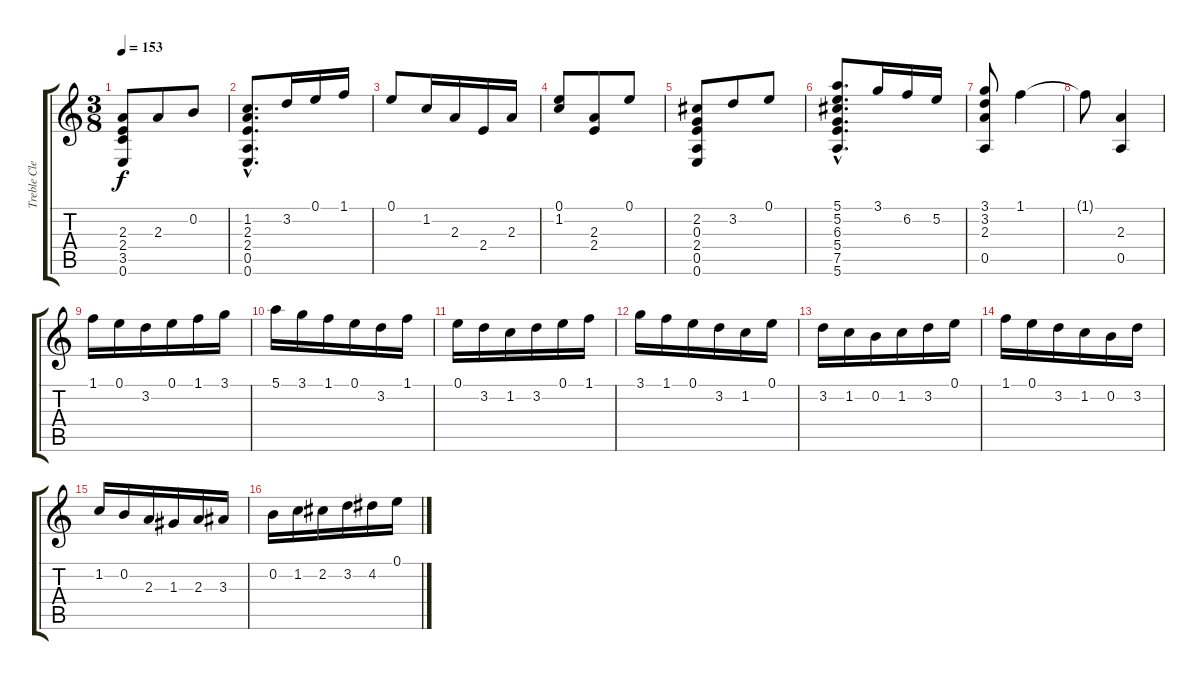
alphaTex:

\track ("Treble Clef       " "Treble Cle") {instrument acousticguitarnylon}
\staff {score tabs}
\tuning (E4 B3 G3 D3 A2 E2) {hide}
\ts (3 8)
\tempo 153
\clef g2
\ks c
(2.3 2.4 3.5 0.6).8{dy f} 2.3.8 0.2.8 |
(1.2{hac} 2.3{hac} 2.4{hac} 0.5{hac} 0.6{hac}).8{d} 3.2.16 0.1.16 1.1.16 |
0.1.8 1.2.16 2.3.16 2.4.16 2.3.16 |
(0.1 1.2).8 (2.3 2.4).8 0.1.8 |
(2.2 0.3 2.4 0.5 0.6).8 3.2.8 0.1.8 |
(5.1{hac} 5.2{hac} 6.3{hac} 5.4{hac} 7.5{hac} 5.6{hac}).8{d} 3.1.16 6.2.16 5.2.16 |
(3.1 3.2 2.3 0.5).8 1.1.4 |
1.1{t}.8 (2.3 0.5).4 |
1.1.16 0.1.16 3.2.16 0.1.16 1.1.16 3.1.16 |
5.1.16 3.1.16 1.1.16 0.1.16 3.2.16 1.1.16 |
0.1.16 3.2.16 1.2.16 3.2.16 0.1.16 1.1.16 |
3.1.16 1.1.16 0.1.16 3.2.16 1.2.16 0.1.16 |
3.2.16 1.2.16 0.2.16 1.2.16 3.2.16 0.1.16 |
1.1.16 0.1.16 3.2.16 1.2.16 0.2.16 3.2.16 |
1.2.16 0.2.16 2.3.16 1.3.16 2.3.16 3.3.16 |
0.2.16 1.2.16 2.2.16 3.2.16 4.2.16 0.1.16
